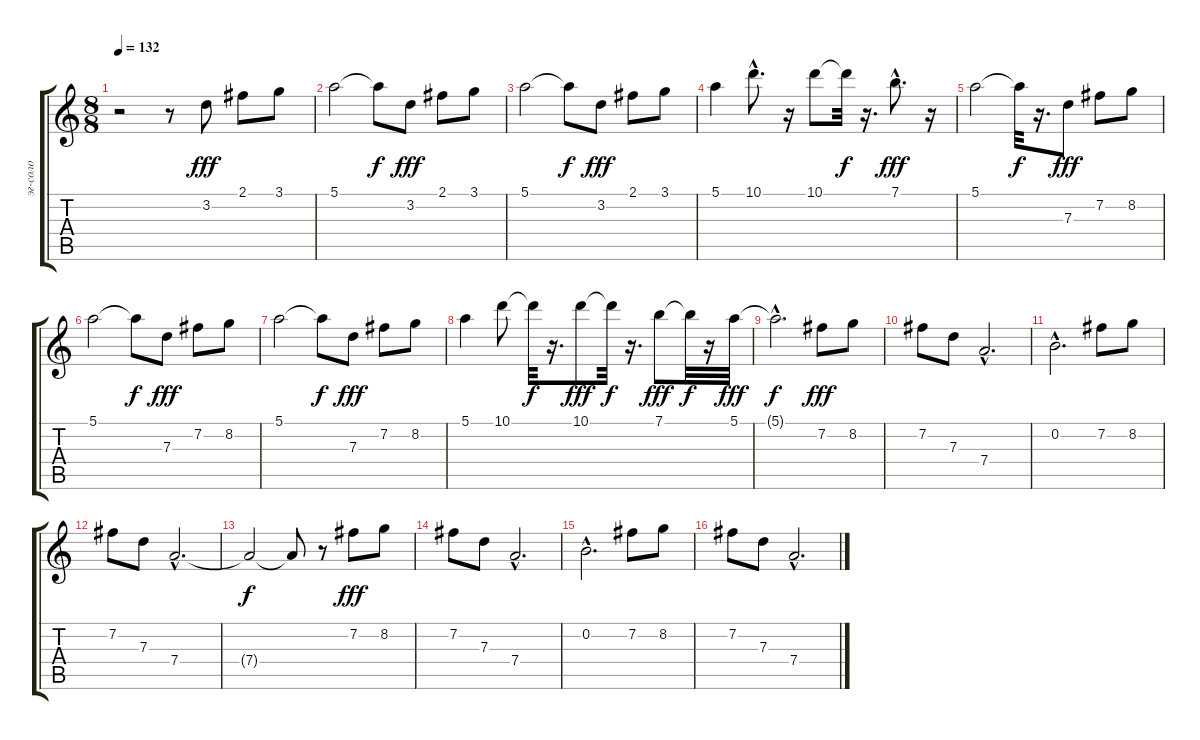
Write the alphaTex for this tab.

\track ("эг-соло" "эг-соло") {instrument distortionguitar}
\staff {score tabs}
\tuning (E4 B3 G3 D3 A2 E2) {hide}
\ts (8 8)
\tempo 132
\clef g2
\ks c
r.2{dy f} r.8 3.2.8{dy fff} 2.1.8 3.1.8 |
5.1.2 5.1{t}.8{dy f} 3.2.8{dy fff} 2.1.8 3.1.8 |
5.1.2 5.1{t}.8{dy f} 3.2.8{dy fff} 2.1.8 3.1.8 |
5.1.4 10.1{hac}.8{d} r.16 10.1.8 10.1{t}.32{dy f} r.16{d} 7.1{hac}.8{d dy fff} r.16 |
5.1.2 5.1{t}.32{dy f} r.16{d} 7.3.8{dy fff} 7.2.8 8.2.8 |
5.1.2 5.1{t}.8{dy f} 7.3.8{dy fff} 7.2.8 8.2.8 |
5.1.2 5.1{t}.8{dy f} 7.3.8{dy fff} 7.2.8 8.2.8 |
5.1.4 10.1.8 10.1{t}.32{dy f} r.16{d} 10.1.8{dy fff} 10.1{t}.32{dy f} r.16{d} 7.1.8{dy fff} 7.1{t}.32{dy f} r.16 5.1.32{dy fff} |
5.1{hac t}.2{d dy f} 7.2.8{dy fff} 8.2.8 |
7.2.8 7.3.8 7.4{hac}.2{d} |
0.2{hac}.2{d} 7.2.8 8.2.8 |
7.2.8 7.3.8 7.4{hac}.2{d} |
7.4{t}.2{dy f} 7.4{t}.8 r.8 7.2.8{dy fff} 8.2.8 |
7.2.8 7.3.8 7.4{hac}.2{d} |
0.2{hac}.2{d} 7.2.8 8.2.8 |
7.2.8 7.3.8 7.4{hac}.2{d}
